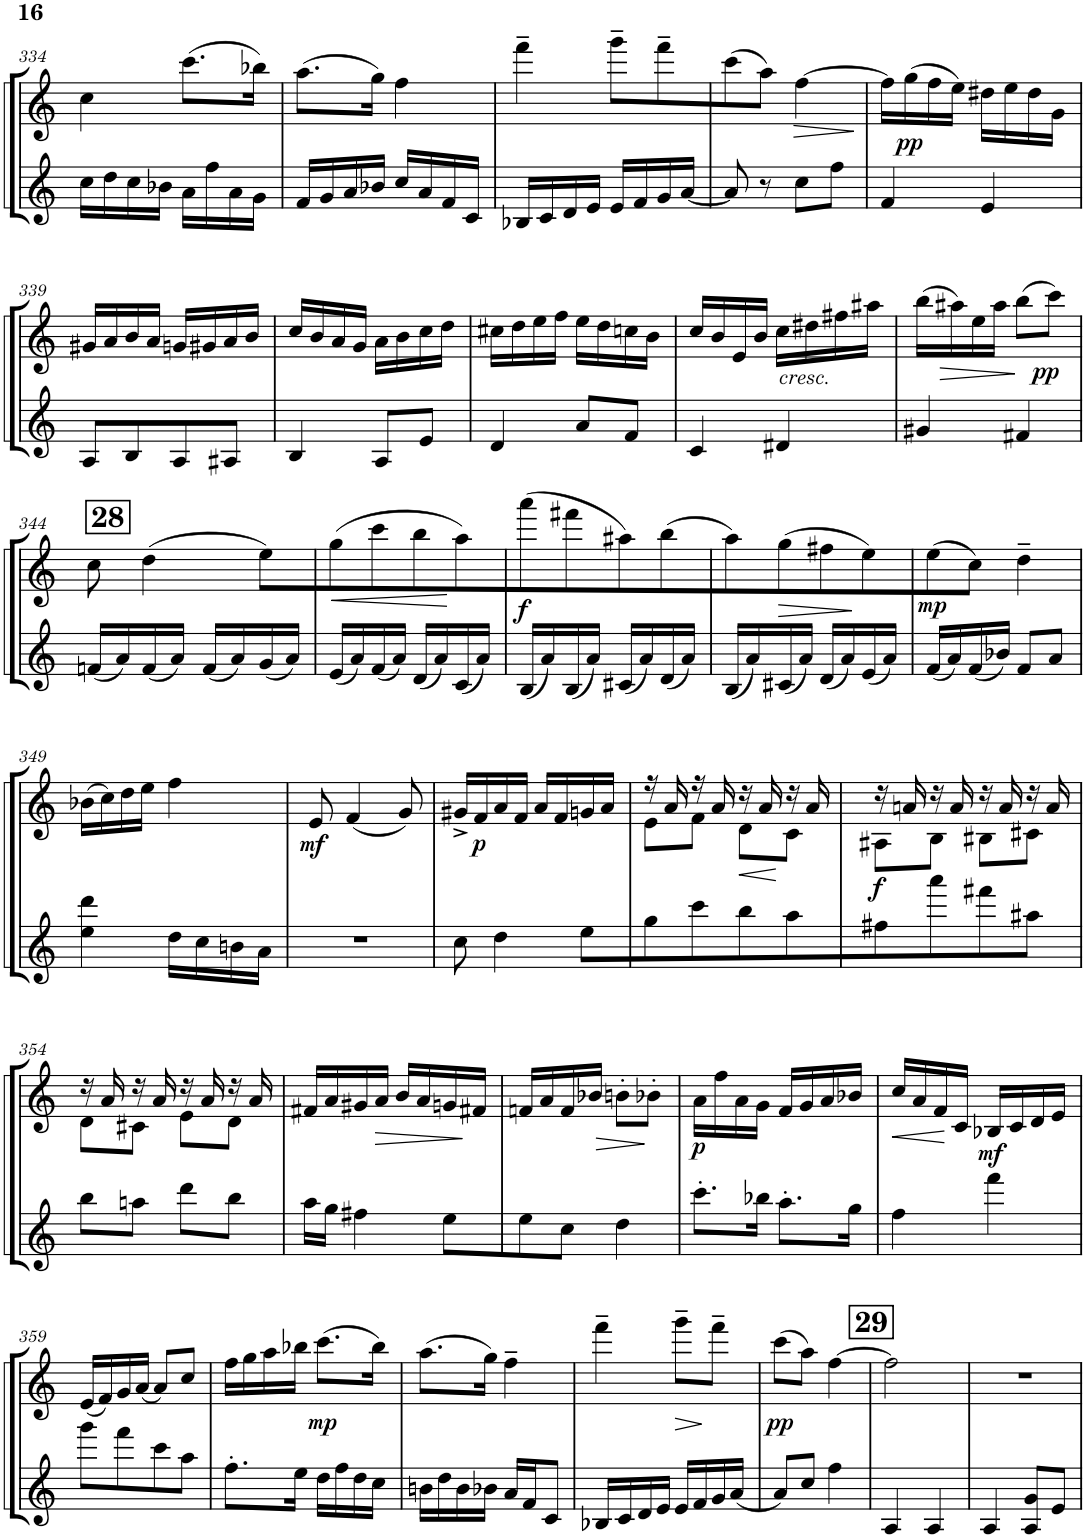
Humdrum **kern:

**kern	**kern	**dynam
*part2	*part1	*part1
*staff2	*staff1	*staff1
*I"Violon 2	*I"Violon 1	*
*I'Vln	*I'Vln	*
!!LO:PB:g=z
*clefG2	*clefG2	*
*k[]	*k[]	*
*M2/4	*M2/4	*
=334	=334	=334
16cc\LL	4cc\	.
16dd\	.	.
16cc\	.	.
16b-X\JJ	.	.
16a\LL	(8.ccc\L	.
16ff\	.	.
16a\	.	.
16g\JJ	16bb-X\Jk)	.
=335	=335	=335
16f/LL	(8.aa\L	.
16g/	.	.
16a/	.	.
16b-X/JJ	16gg\Jk)	.
16cc/LL	4ff\	.
16a/	.	.
16f/	.	.
16c/JJ	.	.
=336	=336	=336
16B-X/LL	4fff~\	.
16c/	.	.
16d/	.	.
16e/JJ	.	.
16e/LL	8ggg~\L	.
16f/	.	.
16g/	8fff~\	.
[16a/JJ	.	.
=337	=337	=337
8a/]	(8ccc\	.
8r	8aa\J)	.
!	!	!LO:HP:b
8cc\L	[4ff\	>
8ff\J	.	.
.	.	]
=338	=338	=338
4f/	16ff\LL]	.
!	!	!LO:DY:b
.	(16gg\	pp
.	16ff\	.
.	16ee\JJ)	.
4e/	16dd#X\LL	.
.	16ee\	.
.	16dd#\	.
.	16g\JJ	.
!!LO:LB:g=z
=339	=339	=339
8A/L	16g#X/LL	.
.	16a/	.
8B/	16b/	.
.	16a/JJ	.
8A/	16gn/LL	.
.	16g#X/	.
8A#X/J	16a/	.
.	16b/JJ	.
=340	=340	=340
4B/	16cc/LL	.
.	16b/	.
.	16a/	.
.	16g/JJ	.
8A/L	16a\LL	.
.	16b\	.
8e/J	16cc\	.
.	16dd\JJ	.
=341	=341	=341
4d/	16cc#X\LL	.
.	16dd\	.
.	16ee\	.
.	16ff\JJ	.
8a/L	16ee\LL	.
.	16dd\	.
8f/J	16ccn\	.
.	16b\JJ	.
=342	=342	=342
4c/	16cc/LL	.
.	16b/	.
.	16e/	.
.	16b/JJ	.
!	!LO:TX:b:i:t=cresc.	!
4d#X/	16cc\LL	.
.	16dd#X\	.
.	16ff#X\	.
.	16aa#X\JJ	.
=343	=343	=343
4g#X/	(16bb\LL	.
!	!	!LO:HP:b
.	16aa#X\)	>
.	16ee\	.
.	16aa#\JJ	.
4f#X/	(8bb\L	.
!	!	!LO:DY:n=1:b
.	8ccc\J)	] pp
!!LO:LB:g=z
!!LO:REH:place=s1:a:B:cj:fs=14:t=28
=344	=344	=344
(16fn/LL	8cc\	.
16a/)	.	.
(16f/	(4dd\	.
16a/JJ)	.	.
(16f/LL	.	.
16a/)	.	.
(16g/	8ee\L)	.
16a/JJ)	.	.
=345	=345	=345
!	!	!LO:HP:b
(16e/LL	(8gg\	<
16a/)	.	.
(16f/	8ccc\	.
16a/JJ)	.	.
(16d/LL	8bb\	.
16a/)	.	.
(16c/	8aa\)	[
16a/JJ)	.	.
=346	=346	=346
!	!	!LO:DY:b
(16B/LL	(8aaa\	f
16a/)	.	.
(16B/	8fff#X\	.
16a/JJ)	.	.
(16c#X/LL	8aa#X\)	.
16a/)	.	.
(16d/	(8bb\	.
16a/JJ)	.	.
=347	=347	=347
(16B/LL	8aa\)	.
16a/)	.	.
!	!	!LO:HP:b
(16c#X/	(8gg\	>
16a/JJ)	.	.
(16d/LL	8ff#X\	.
16a/)	.	.
(16e/	8ee\)	]
16a/JJ)	.	.
=348	=348	=348
!	!	!LO:DY:b
(16f/LL	(8ee\	mp
16a/)	.	.
(16f/	8cc\J)	.
16b-X/JJ)	.	.
8f/L	4dd~\	.
8a/J	.	.
!!LO:LB:g=z
=349	=349	=349
4ee\ 4ddd\	(16b-X\LL	.
.	16cc\)	.
.	16dd\	.
.	16ee\JJ	.
16dd\LL	4ff\	.
16cc\	.	.
16bn\	.	.
16a\JJ	.	.
=350	=350	=350
!	!	!LO:DY:b
2r	8e/	mf
.	(4f/	.
.	8g/)	.
=351	=351	=351
8cc\	16g#X^/LL	.
!	!	!LO:DY:b
.	16f/	p
4dd\	16a/	.
.	16f/JJ	.
.	16a/LL	.
.	16f/	.
8ee\L	16gn/	.
.	16a/JJ	.
=352	=352	=352
*	*^	*
8gg\	16r	8e\L	.
.	16a/	.	.
8ccc\	16r	8f\J	.
.	16a/	.	.
!	!	!	!LO:HP:b
8bb\	16r	8d\L	<
.	16a/	.	.
8aa\	16r	8c\J	[
.	16a/	.	.
=353	=353	=353	=353
!	!	!	!LO:DY:b
8ff#X\	16r	8A#X\L	f
.	16an/	.	.
8aaa\	16r	8B\J	.
.	16a/	.	.
8fff#X\	16r	8B#X\L	.
.	16a/	.	.
8aa#X\J	16r	8c#X\J	.
.	16a/	.	.
!!LO:LB:g=z	!!
=354	=354	=354	=354
8bb\L	16r	8d\L	.
.	16a/	.	.
8aan\J	16r	8c#X\J	.
.	16a/	.	.
8ddd\L	16r	8e\L	.
.	16a/	.	.
8bb\J	16r	8d\J	.
.	16a/	.	.
*	*v	*v	*
=355	=355	=355
16aa\LL	16f#X/LL	.
16gg\JJ	16a/	.
4ff#X\	16g#X/	.
!	!	!LO:HP:b
.	16a/JJ	>
.	16b/LL	.
.	16a/	.
8ee\L	16gn/	.
.	16f#X/JJ	]
=356	=356	=356
8ee\	16fn/LL	.
.	16a/	.
8cc\J	16f/	.
!	!	!LO:HP:b
.	16b-X/JJ	>
4dd\	8bn'\L	.
.	8b-X'\J	]
=357	=357	=357
!	!	!LO:DY:b
8.ccc'\L	16a\LL	p
.	16ff\	.
.	16a\	.
16bb-X\Jk	16g\JJ	.
8.aa'\L	16f/LL	.
.	16g/	.
.	16a/	.
16gg\Jk	16b-X/JJ	.
=358	=358	=358
!	!	!LO:HP:b
4ff\	16cc/LL	<
.	16a/	.
.	16f/	.
.	16c/JJ	[
!	!	!LO:DY:b
4fff\	16B-X/LL	mf
.	16c/	.
.	16d/	.
.	16e/JJ	.
!!LO:LB:g=z
=359	=359	=359
8ggg\L	(16e/LL	.
.	16f/)	.
8fff\	16g/	.
.	(16a/JJ	.
8ccc\	8a/L)	.
8aa\J	8cc/J	.
=360	=360	=360
8.ff'\L	16ff\LL	.
.	16gg\	.
.	16aa\	.
16ee\Jk	16bb-X\JJ	.
!	!	!LO:DY:b
16dd\LL	(8.ccc\L	mp
16ff\	.	.
16dd\	.	.
16cc\JJ	16bb-\Jk)	.
=361	=361	=361
16bn\LL	(8.aa\L	.
16dd\	.	.
16b\	.	.
16b-X\JJ	16gg\Jk)	.
16a/LL	4ff~\	.
16f/J	.	.
8c/J	.	.
=362	=362	=362
16B-X/LL	4fff~\	.
16c/	.	.
16d/	.	.
16e/JJ	.	.
!	!	!LO:HP:b
16e/LL	8ggg~\L	>
16f/	.	.
16g/	8fff~\J	]
(16a/JJ	.	.
=363	=363	=363
!	!	!LO:DY:b
8a/L)	(8ccc\L	pp
8cc/J	8aa\J)	.
4ff\	[4ff\	.
!!LO:REH:place=s1:a:B:cj:fs=14:t=29
=364	=364	=364
4A/	2ff\]	.
4A/	.	.
=365	=365	=365
4A/	2r	.
8A/ 8g/L	.	.
8e/J	.	.
=	=	=
*-	*-	*-
